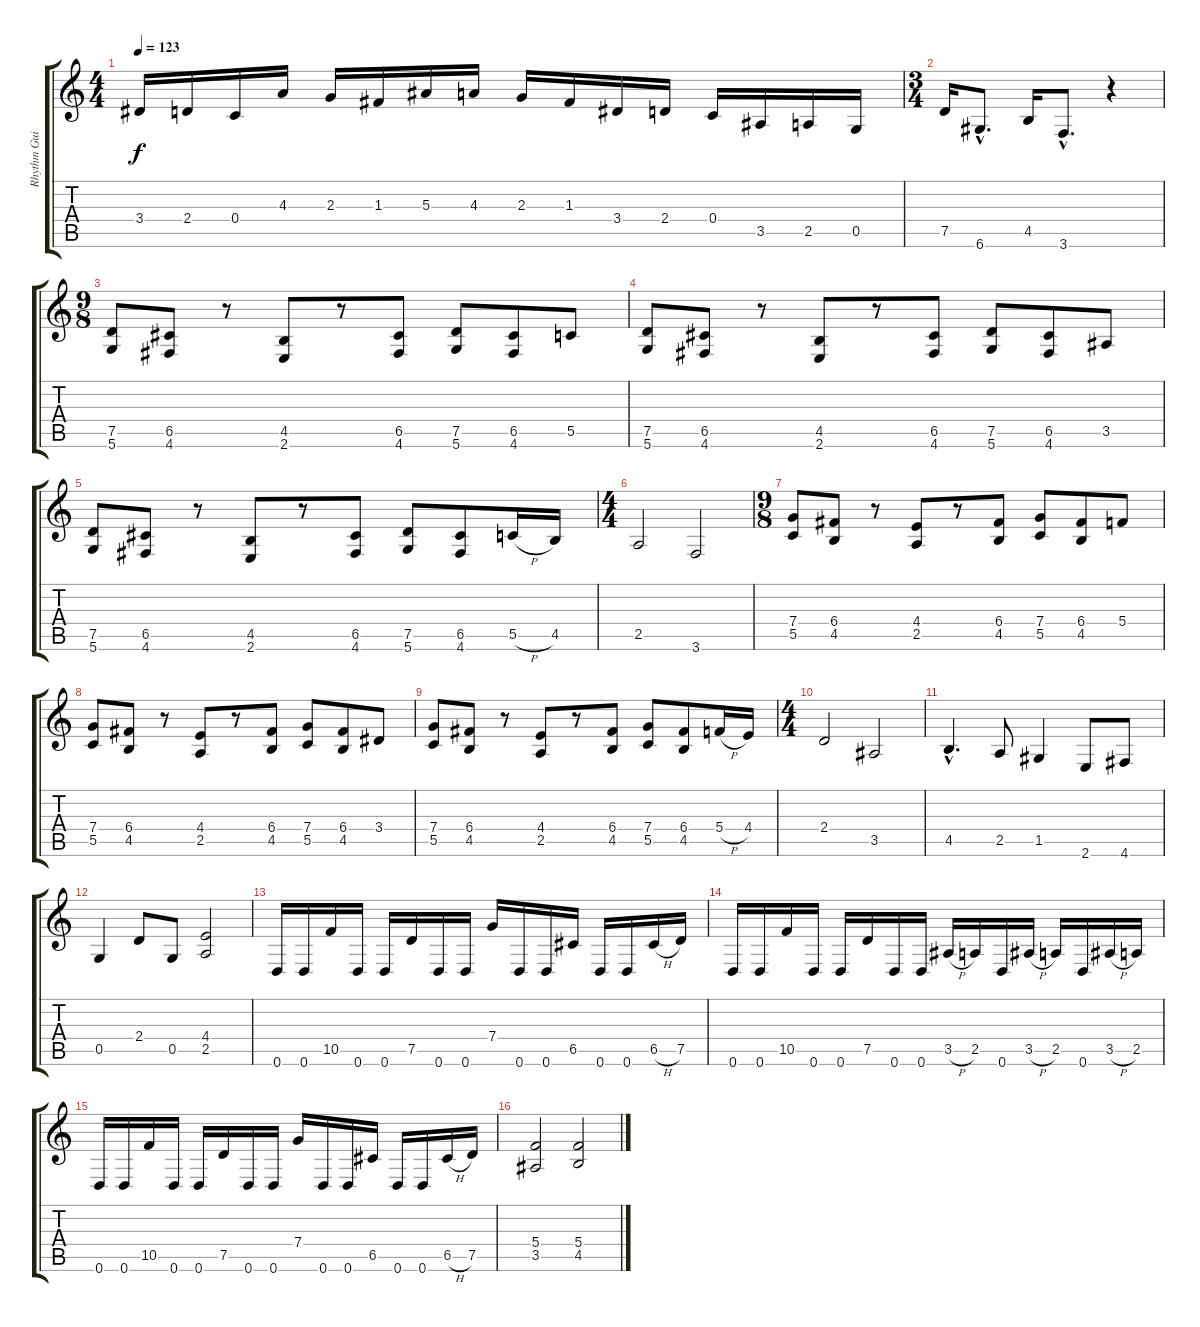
\track ("Rhythm Guitar" "Rhythm Gui") {instrument distortionguitar}
\staff {score tabs}
\tuning (D4 A3 F3 C3 G2 D2) {hide}
\ts (4 4)
\tempo 123
\clef g2
\ks c
3.4.16{dy f} 2.4.16 0.4.16 4.3.16 2.3.16 1.3.16 5.3.16 4.3.16 2.3.16 1.3.16 3.4.16 2.4.16 0.4.16 3.5.16 2.5.16 0.5.16 |
\ts (3 4)
7.5.16 6.6{hac}.8{d} 4.5.16 3.6{hac}.8{d} r.4 |
\ts (9 8)
(7.5 5.6).8 (6.5 4.6).8 r.8 (4.5 2.6).8 r.8 (6.5 4.6).8 (7.5 5.6).8 (6.5 4.6).8 5.5.8 |
(7.5 5.6).8 (6.5 4.6).8 r.8 (4.5 2.6).8 r.8 (6.5 4.6).8 (7.5 5.6).8 (6.5 4.6).8 3.5.8 |
(7.5 5.6).8 (6.5 4.6).8 r.8 (4.5 2.6).8 r.8 (6.5 4.6).8 (7.5 5.6).8 (6.5 4.6).8 5.5{h}.16 4.5.16 |
\ts (4 4)
2.5.2 3.6.2 |
\ts (9 8)
(7.4 5.5).8 (6.4 4.5).8 r.8 (4.4 2.5).8 r.8 (6.4 4.5).8 (7.4 5.5).8 (6.4 4.5).8 5.4.8 |
(7.4 5.5).8 (6.4 4.5).8 r.8 (4.4 2.5).8 r.8 (6.4 4.5).8 (7.4 5.5).8 (6.4 4.5).8 3.4.8 |
(7.4 5.5).8 (6.4 4.5).8 r.8 (4.4 2.5).8 r.8 (6.4 4.5).8 (7.4 5.5).8 (6.4 4.5).8 5.4{h}.16 4.4.16 |
\ts (4 4)
2.4.2 3.5.2 |
4.5{hac}.4{d} 2.5.8 1.5.4 2.6.8 4.6.8 |
0.5.4 2.4.8 0.5.8 (4.4 2.5).2 |
0.6.16 0.6.16 10.5.16 0.6.16 0.6.16 7.5.16 0.6.16 0.6.16 7.4.16 0.6.16 0.6.16 6.5.16 0.6.16 0.6.16 6.5{h}.16 7.5.16 |
0.6.16 0.6.16 10.5.16 0.6.16 0.6.16 7.5.16 0.6.16 0.6.16 3.5{h}.16 2.5.16 0.6.16 3.5{h}.16 2.5.16 0.6.16 3.5{h}.16 2.5.16 |
0.6.16 0.6.16 10.5.16 0.6.16 0.6.16 7.5.16 0.6.16 0.6.16 7.4.16 0.6.16 0.6.16 6.5.16 0.6.16 0.6.16 6.5{h}.16 7.5.16 |
(5.4 3.5).2 (5.4 4.5).2
